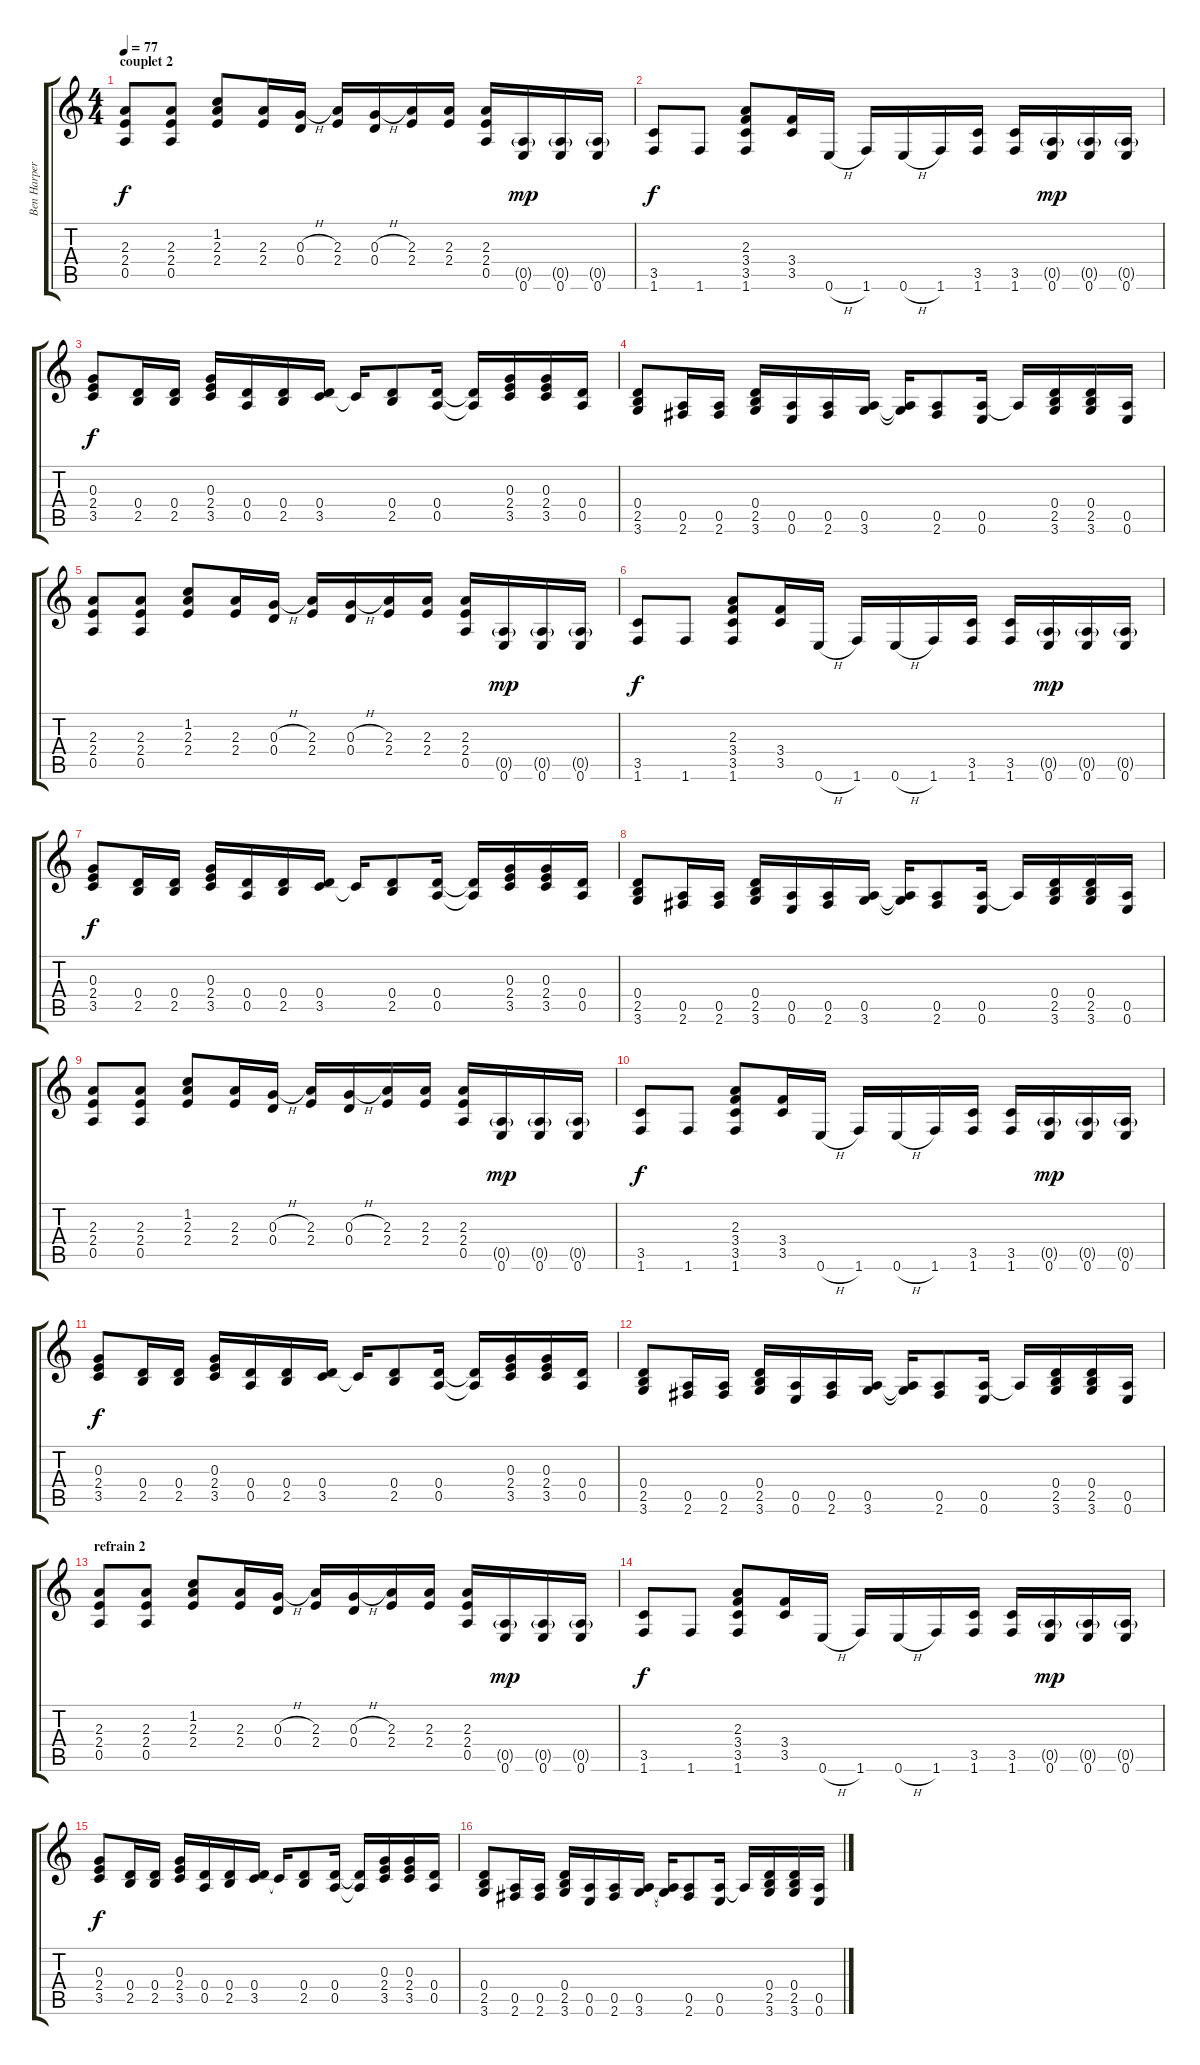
\track ("Ben Harper" "Ben Harper") {instrument acousticguitarsteel}
\staff {score tabs}
\tuning (E4 B3 G3 D3 A2 E2) {hide}
\ts (4 4)
\section ("" "couplet 2")
\tempo 77
\clef g2
\ks c
(2.3 2.4 0.5).8{dy f} (2.3 2.4 0.5).8 (1.2 2.3 2.4).8 (2.3 2.4).16 (0.3{h} 0.4).16 (2.3 2.4).16 (0.3{h} 0.4).16 (2.3 2.4).16 (2.3 2.4).16 (2.3 2.4 0.5).16 (0.5{g} 0.6).16{dy mp} (0.5{g} 0.6).16 (0.5{g} 0.6).16 |
(3.5 1.6).8{dy f} 1.6.8 (2.3 3.4 3.5 1.6).8 (3.4 3.5).16 0.6{h}.16 1.6.16 0.6{h}.16 1.6.16 (3.5 1.6).16 (3.5 1.6).16 (0.5{g} 0.6).16{dy mp} (0.5{g} 0.6).16 (0.5{g} 0.6).16 |
(0.3 2.4 3.5).8{dy f} (0.4 2.5).16 (0.4 2.5).16 (0.3 2.4 3.5).16 (0.4 0.5).16 (0.4 2.5).16 (0.4 3.5).16 3.5{t}.16 (0.4 2.5).8 (0.4 0.5).16 (0.4{t} 0.5{t}).16 (0.3 2.4 3.5).16 (0.3 2.4 3.5).16 (0.4 0.5).16 |
(0.4 2.5 3.6).8 (0.5 2.6).16 (0.5 2.6).16 (0.4 2.5 3.6).16 (0.5 0.6).16 (0.5 2.6).16 (0.5 3.6).16 (0.5{t} 3.6{t}).16 (0.5 2.6).8 (0.5 0.6).16 0.5{t}.16 (0.4 2.5 3.6).16 (0.4 2.5 3.6).16 (0.5 0.6).16 |
(2.3 2.4 0.5).8 (2.3 2.4 0.5).8 (1.2 2.3 2.4).8 (2.3 2.4).16 (0.3{h} 0.4).16 (2.3 2.4).16 (0.3{h} 0.4).16 (2.3 2.4).16 (2.3 2.4).16 (2.3 2.4 0.5).16 (0.5{g} 0.6).16{dy mp} (0.5{g} 0.6).16 (0.5{g} 0.6).16 |
(3.5 1.6).8{dy f} 1.6.8 (2.3 3.4 3.5 1.6).8 (3.4 3.5).16 0.6{h}.16 1.6.16 0.6{h}.16 1.6.16 (3.5 1.6).16 (3.5 1.6).16 (0.5{g} 0.6).16{dy mp} (0.5{g} 0.6).16 (0.5{g} 0.6).16 |
(0.3 2.4 3.5).8{dy f} (0.4 2.5).16 (0.4 2.5).16 (0.3 2.4 3.5).16 (0.4 0.5).16 (0.4 2.5).16 (0.4 3.5).16 3.5{t}.16 (0.4 2.5).8 (0.4 0.5).16 (0.4{t} 0.5{t}).16 (0.3 2.4 3.5).16 (0.3 2.4 3.5).16 (0.4 0.5).16 |
(0.4 2.5 3.6).8 (0.5 2.6).16 (0.5 2.6).16 (0.4 2.5 3.6).16 (0.5 0.6).16 (0.5 2.6).16 (0.5 3.6).16 (0.5{t} 3.6{t}).16 (0.5 2.6).8 (0.5 0.6).16 0.5{t}.16 (0.4 2.5 3.6).16 (0.4 2.5 3.6).16 (0.5 0.6).16 |
(2.3 2.4 0.5).8 (2.3 2.4 0.5).8 (1.2 2.3 2.4).8 (2.3 2.4).16 (0.3{h} 0.4).16 (2.3 2.4).16 (0.3{h} 0.4).16 (2.3 2.4).16 (2.3 2.4).16 (2.3 2.4 0.5).16 (0.5{g} 0.6).16{dy mp} (0.5{g} 0.6).16 (0.5{g} 0.6).16 |
(3.5 1.6).8{dy f} 1.6.8 (2.3 3.4 3.5 1.6).8 (3.4 3.5).16 0.6{h}.16 1.6.16 0.6{h}.16 1.6.16 (3.5 1.6).16 (3.5 1.6).16 (0.5{g} 0.6).16{dy mp} (0.5{g} 0.6).16 (0.5{g} 0.6).16 |
(0.3 2.4 3.5).8{dy f} (0.4 2.5).16 (0.4 2.5).16 (0.3 2.4 3.5).16 (0.4 0.5).16 (0.4 2.5).16 (0.4 3.5).16 3.5{t}.16 (0.4 2.5).8 (0.4 0.5).16 (0.4{t} 0.5{t}).16 (0.3 2.4 3.5).16 (0.3 2.4 3.5).16 (0.4 0.5).16 |
(0.4 2.5 3.6).8 (0.5 2.6).16 (0.5 2.6).16 (0.4 2.5 3.6).16 (0.5 0.6).16 (0.5 2.6).16 (0.5 3.6).16 (0.5{t} 3.6{t}).16 (0.5 2.6).8 (0.5 0.6).16 0.5{t}.16 (0.4 2.5 3.6).16 (0.4 2.5 3.6).16 (0.5 0.6).16 |
\section ("" "refrain 2")
(2.3 2.4 0.5).8 (2.3 2.4 0.5).8 (1.2 2.3 2.4).8 (2.3 2.4).16 (0.3{h} 0.4).16 (2.3 2.4).16 (0.3{h} 0.4).16 (2.3 2.4).16 (2.3 2.4).16 (2.3 2.4 0.5).16 (0.5{g} 0.6).16{dy mp} (0.5{g} 0.6).16 (0.5{g} 0.6).16 |
(3.5 1.6).8{dy f} 1.6.8 (2.3 3.4 3.5 1.6).8 (3.4 3.5).16 0.6{h}.16 1.6.16 0.6{h}.16 1.6.16 (3.5 1.6).16 (3.5 1.6).16 (0.5{g} 0.6).16{dy mp} (0.5{g} 0.6).16 (0.5{g} 0.6).16 |
(0.3 2.4 3.5).8{dy f} (0.4 2.5).16 (0.4 2.5).16 (0.3 2.4 3.5).16 (0.4 0.5).16 (0.4 2.5).16 (0.4 3.5).16 3.5{t}.16 (0.4 2.5).8 (0.4 0.5).16 (0.4{t} 0.5{t}).16 (0.3 2.4 3.5).16 (0.3 2.4 3.5).16 (0.4 0.5).16 |
(0.4 2.5 3.6).8 (0.5 2.6).16 (0.5 2.6).16 (0.4 2.5 3.6).16 (0.5 0.6).16 (0.5 2.6).16 (0.5 3.6).16 (0.5{t} 3.6{t}).16 (0.5 2.6).8 (0.5 0.6).16 0.5{t}.16 (0.4 2.5 3.6).16 (0.4 2.5 3.6).16 (0.5 0.6).16
